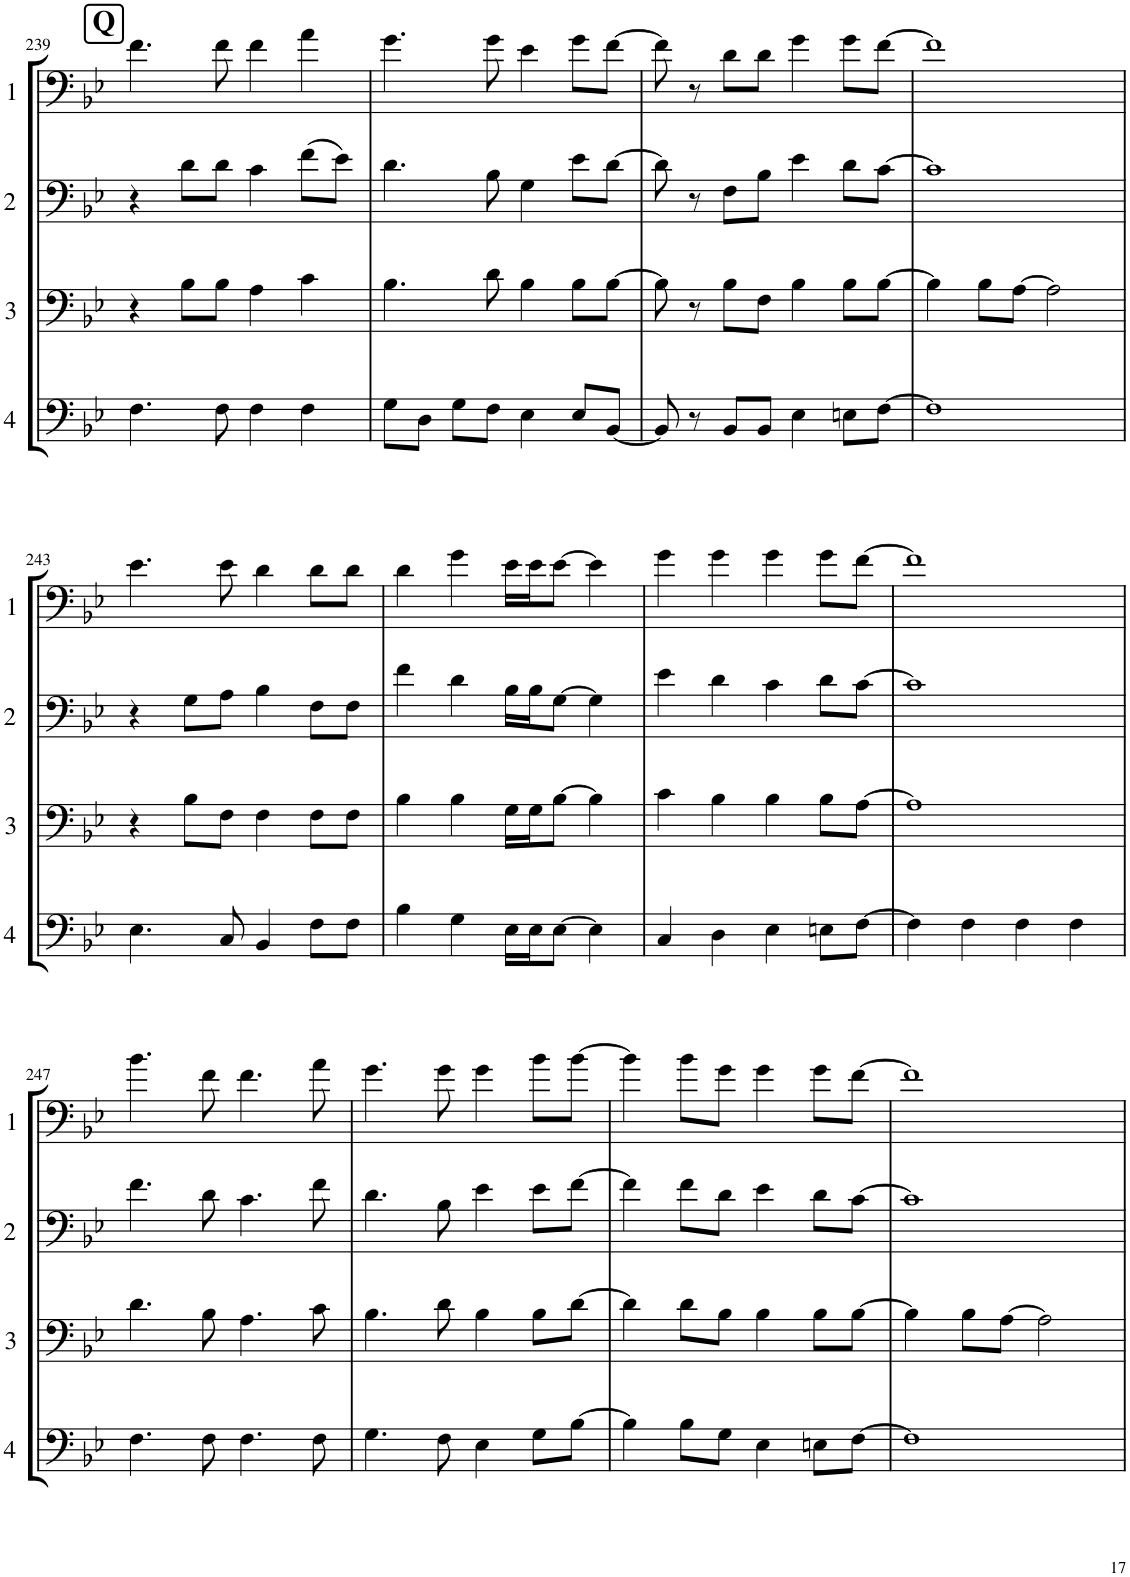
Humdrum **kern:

**kern	**kern	**kern	**kern
*part4	*part3	*part2	*part1
*staff4	*staff3	*staff2	*staff1
*I"Euphonium 4	*I"Euphonium 3	*I"Euphonium 2	*I"Euphonium 1
!!LO:PB:g=z
*clefF4	*clefF4	*clefF4	*clefF4
*k[b-e-]	*k[b-e-]	*k[b-e-]	*k[b-e-]
*M4/4	*M4/4	*M4/4	*M4/4
!!LO:REH:place=s1:a:B:cj:fs=14:t=Q
=239	=239	=239	=239
4.F\	4r	4r	4.f\
.	8B-\L	8d\L	.
8F\	8B-\J	8d\J	8f\
4F\	4A\	4c\	4f\
4F\	4c\	(8f\L	4a\
.	.	8e-\J)	.
=240	=240	=240	=240
8G\L	4.B-\	4.d\	4.g\
8D\J	.	.	.
8G\L	.	.	.
8F\J	8d\	8B-\	8g\
4E-\	4B-\	4G\	4e-\
8E-/L	8B-\L	8e-\L	8g\L
[8BB-/J	[8B-\J	[8d\J	[8f\J
=241	=241	=241	=241
8BB-/]	8B-\]	8d\]	8f\]
8r	8r	8r	8r
8BB-/L	8B-\L	8F\L	8d\L
8BB-/J	8F\J	8B-\J	8d\J
4E-\	4B-\	4e-\	4g\
8En\L	8B-\L	8d\L	8g\L
[8F\J	[8B-\J	[8c\J	[8f\J
=242	=242	=242	=242
1F]	4B-\]	1c]	1f]
.	8B-\L	.	.
.	[8A\J	.	.
.	2A\]	.	.
!!LO:LB:g=z
=243	=243	=243	=243
4.E-\	4r	4r	4.e-\
.	8B-\L	8G\L	.
8C/	8F\J	8A\J	8e-\
4BB-/	4F\	4B-\	4d\
8F\L	8F\L	8F\L	8d\L
8F\J	8F\J	8F\J	8d\J
=244	=244	=244	=244
4B-\	4B-\	4f\	4d\
4G\	4B-\	4d\	4g\
16E-\LL	16G\LL	16B-\LL	16e-\LL
16E-\J	16G\J	16B-\J	16e-\J
[8E-\J	[8B-\J	[8G\J	[8e-\J
4E-\]	4B-\]	4G\]	4e-\]
=245	=245	=245	=245
4C/	4c\	4e-\	4g\
4D\	4B-\	4d\	4g\
4E-\	4B-\	4c\	4g\
8En\L	8B-\L	8d\L	8g\L
[8F\J	[8A\J	[8c\J	[8f\J
=246	=246	=246	=246
4F\]	1A]	1c]	1f]
4F\	.	.	.
4F\	.	.	.
4F\	.	.	.
!!LO:LB:g=z
=247	=247	=247	=247
4.F\	4.d\	4.f\	4.b-\
8F\	8B-\	8d\	8f\
4.F\	4.A\	4.c\	4.f\
8F\	8c\	8f\	8a\
=248	=248	=248	=248
4.G\	4.B-\	4.d\	4.g\
8F\	8d\	8B-\	8g\
4E-\	4B-\	4e-\	4g\
8G\L	8B-\L	8e-\L	8b-\L
[8B-\J	[8d\J	[8f\J	[8b-\J
=249	=249	=249	=249
4B-\]	4d\]	4f\]	4b-\]
8B-\L	8d\L	8f\L	8b-\L
8G\J	8B-\J	8d\J	8g\J
4E-\	4B-\	4e-\	4g\
8En\L	8B-\L	8d\L	8g\L
[8F\J	[8B-\J	[8c\J	[8f\J
=250	=250	=250	=250
1F]	4B-\]	1c]	1f]
.	8B-\L	.	.
.	[8A\J	.	.
.	2A\]	.	.
=	=	=	=
*-	*-	*-	*-
